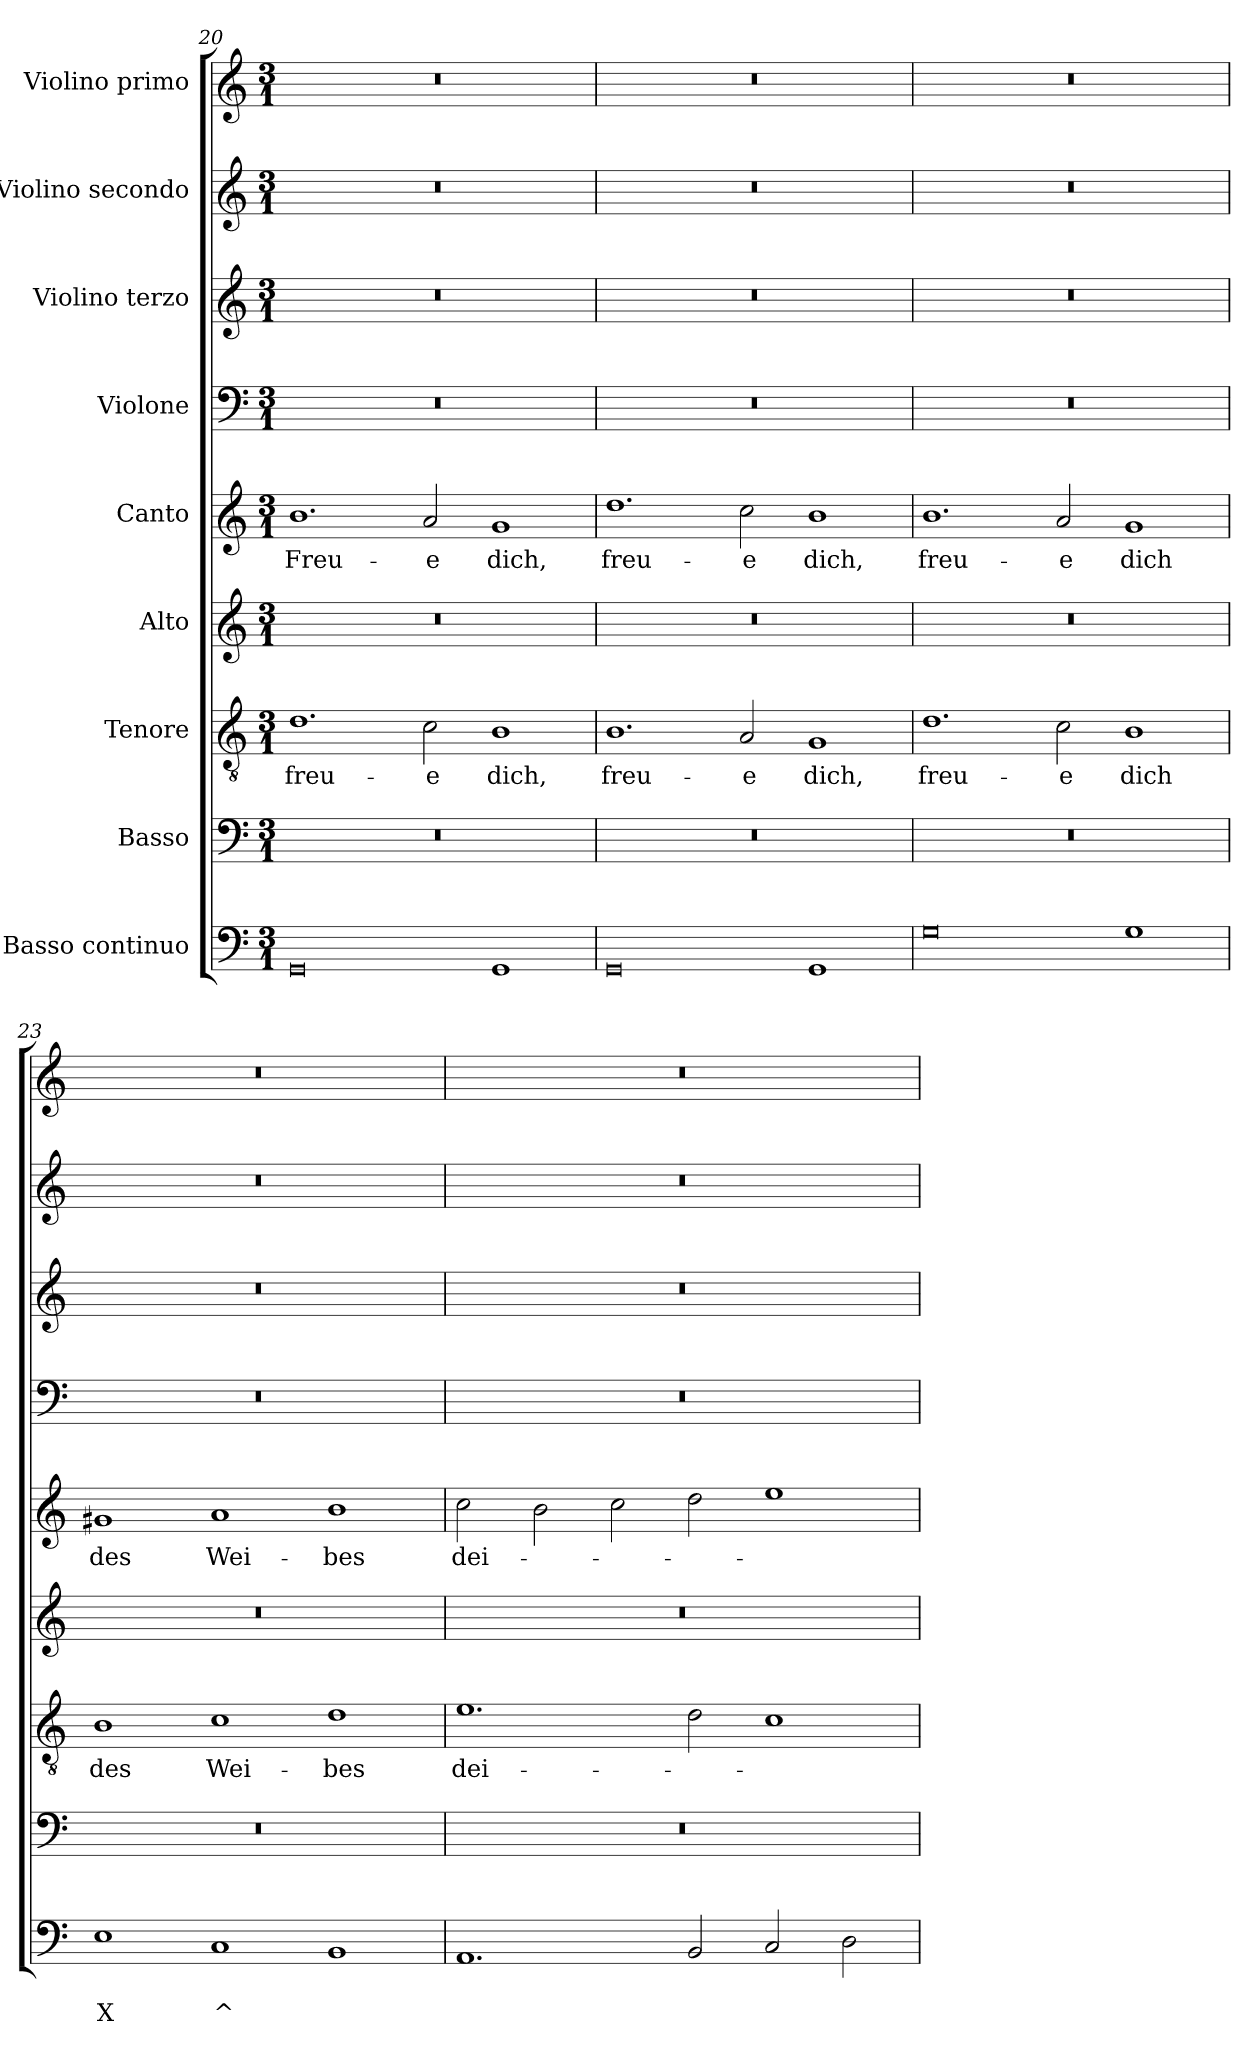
**kern	**text	**text	**kern	**kern	**text	**kern	**kern	**text	**kern	**kern	**kern	**kern
*part9	*part9	*part9	*part8	*part7	*part7	*part6	*part5	*part5	*part4	*part3	*part2	*part1
*staff9	*staff9	*staff9	*staff8	*staff7	*staff7	*staff6	*staff5	*staff5	*staff4	*staff3	*staff2	*staff1
*I"Basso continuo	*	*	*I"Basso	*I"Tenore	*	*I"Alto	*I"Canto	*	*I"Violone	*I"Violino terzo	*I"Violino secondo	*I"Violino primo
*clefF4	*	*	*clefF4	*clefGv2	*	*clefG2	*clefG2	*	*clefF4	*clefG2	*clefG2	*clefG2
*k[]	*	*	*k[]	*k[]	*	*k[]	*k[]	*	*k[]	*k[]	*k[]	*k[]
*C:	*	*	*C:	*C:	*	*C:	*C:	*	*C:	*C:	*C:	*C:
*M3/1	*	*	*M3/1	*M3/1	*	*M3/1	*M3/1	*	*M3/1	*M3/1	*M3/1	*M3/1
=20	=20	=20	=20	=20	=20	=20	=20	=20	=20	=20	=20	=20
!	!	!	!	!	!LO:LY:b	!	!	!LO:LY:b	!	!	!	!
0GG	.	.	0.r	1.d	freu-	0.r	1.b	Freu-	0.r	0.r	0.r	0.r
!	!	!	!	!	!LO:LY:b	!	!	!LO:LY:b	!	!	!	!
.	.	.	.	2c\	-e	.	2a/	-e	.	.	.	.
!	!	!	!	!	!LO:LY:b	!	!	!LO:LY:b	!	!	!	!
1GG	.	.	.	1B	dich,	.	1g	dich,	.	.	.	.
=21	=21	=21	=21	=21	=21	=21	=21	=21	=21	=21	=21	=21
!	!	!	!	!	!LO:LY:b	!	!	!LO:LY:b	!	!	!	!
0GG	.	.	0.r	1.B	freu-	0.r	1.dd	freu-	0.r	0.r	0.r	0.r
!	!	!	!	!	!LO:LY:b	!	!	!LO:LY:b	!	!	!	!
.	.	.	.	2A/	-e	.	2cc\	-e	.	.	.	.
!	!	!	!	!	!LO:LY:b	!	!	!LO:LY:b	!	!	!	!
1GG	.	.	.	1G	dich,	.	1b	dich,	.	.	.	.
=22	=22	=22	=22	=22	=22	=22	=22	=22	=22	=22	=22	=22
!	!	!	!	!	!LO:LY:b	!	!	!LO:LY:b	!	!	!	!
0G	.	.	0.r	1.d	freu-	0.r	1.b	freu-	0.r	0.r	0.r	0.r
!	!	!	!	!	!LO:LY:b	!	!	!LO:LY:b	!	!	!	!
.	.	.	.	2c\	-e	.	2a/	-e	.	.	.	.
!	!	!	!	!	!LO:LY:b	!	!	!LO:LY:b	!	!	!	!
1G	.	.	.	1B	dich	.	1g	dich	.	.	.	.
=23	=23	=23	=23	=23	=23	=23	=23	=23	=23	=23	=23	=23
!	!	!LO:LY:b	!	!	!LO:LY:b	!	!	!LO:LY:b	!	!	!	!
1E	.	X	0.r	1B	des	0.r	1g#X	des	0.r	0.r	0.r	0.r
!	!	!LO:LY:b	!	!	!LO:LY:b	!	!	!LO:LY:b	!	!	!	!
1C	.	^	.	1c	Wei-	.	1a	Wei-	.	.	.	.
!	!	!	!	!	!LO:LY:b	!	!	!LO:LY:b	!	!	!	!
1BB	.	.	.	1d	-bes	.	1b	-bes	.	.	.	.
=24	=24	=24	=24	=24	=24	=24	=24	=24	=24	=24	=24	=24
!	!	!	!	!	!LO:LY:b	!	!	!LO:LY:b	!	!	!	!
1.AA	.	.	0.r	1.e	dei-	0.r	2cc\	dei-	0.r	0.r	0.r	0.r
.	.	.	.	.	.	.	2b\	.	.	.	.	.
.	.	.	.	.	.	.	2cc\	.	.	.	.	.
2BB/	.	.	.	2d\	.	.	2dd\	.	.	.	.	.
2C/	.	.	.	1c	.	.	1ee	.	.	.	.	.
2D\	.	.	.	.	.	.	.	.	.	.	.	.
=	=	=	=	=	=	=	=	=	=	=	=	=
*-	*-	*-	*-	*-	*-	*-	*-	*-	*-	*-	*-	*-
